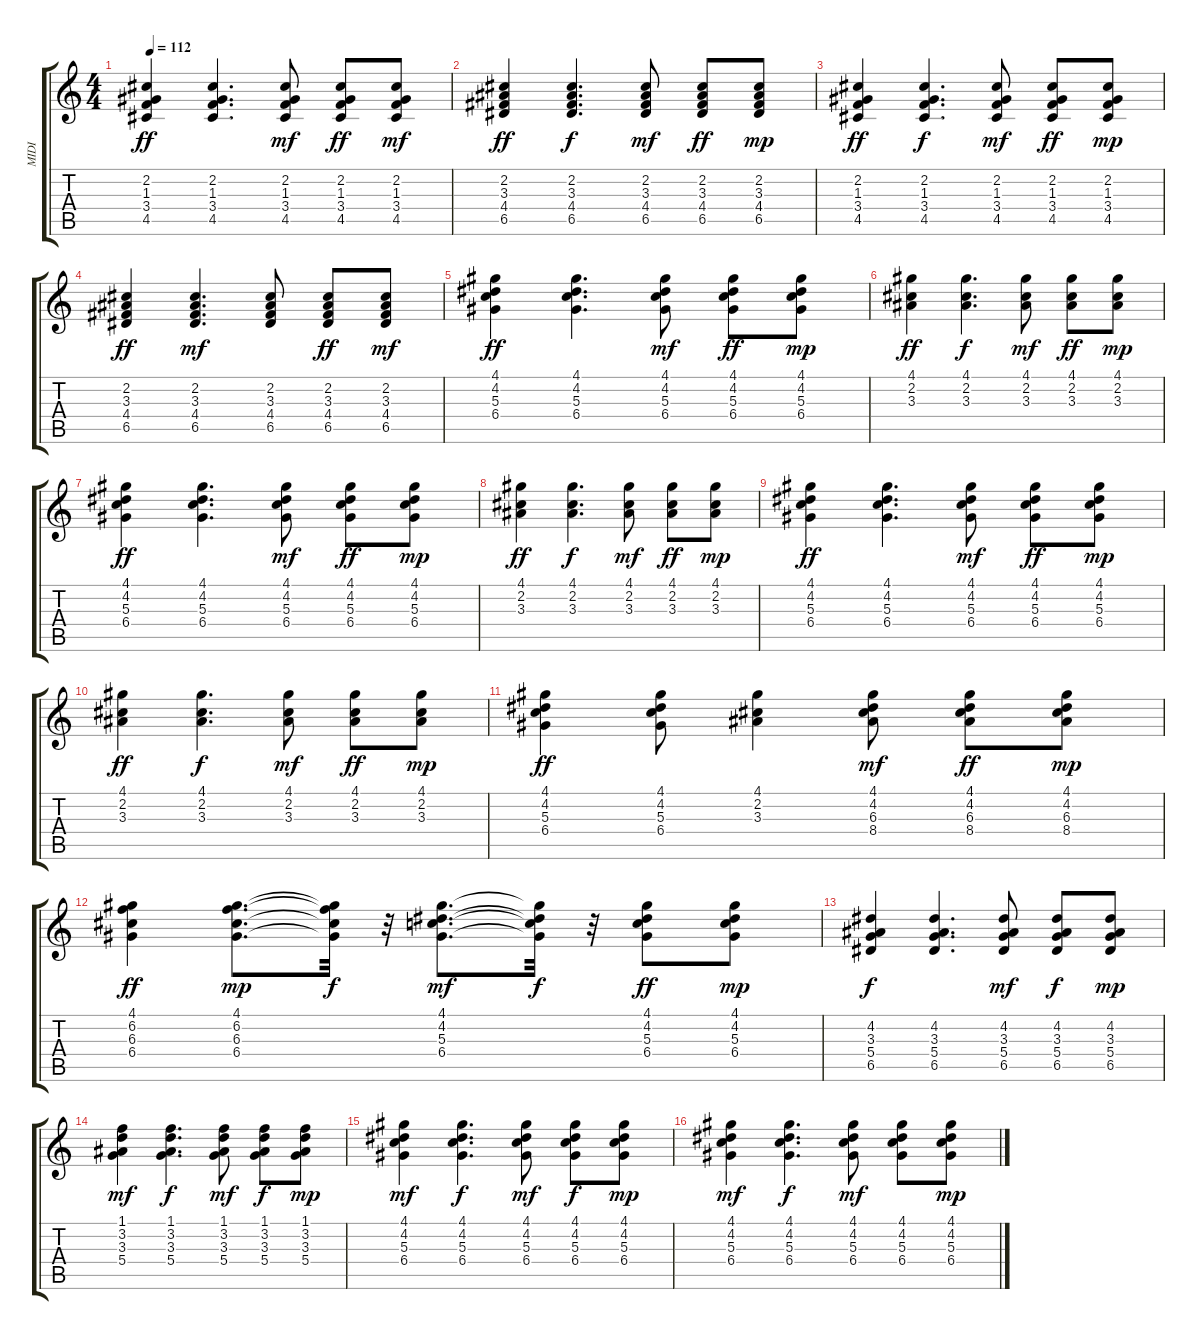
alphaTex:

\track ("MIDI" "MIDI") {instrument acousticguitarsteel}
\staff {score tabs}
\tuning (E4 B3 G3 D3 A2 E2) {hide}
\ts (4 4)
\tempo 112
\clef g2
\ks c
(2.2 1.3 3.4 4.5).4{dy ff} (2.2 1.3 3.4 4.5).4{d} (2.2 1.3 3.4 4.5).8{dy mf} (2.2 1.3 3.4 4.5).8{dy ff} (2.2 1.3 3.4 4.5).8{dy mf} |
(2.2 3.3 4.4 6.5).4{dy ff} (2.2 3.3 4.4 6.5).4{d dy f} (2.2 3.3 4.4 6.5).8{dy mf} (2.2 3.3 4.4 6.5).8{dy ff} (2.2 3.3 4.4 6.5).8{dy mp} |
(2.2 1.3 3.4 4.5).4{dy ff} (2.2 1.3 3.4 4.5).4{d dy f} (2.2 1.3 3.4 4.5).8{dy mf} (2.2 1.3 3.4 4.5).8{dy ff} (2.2 1.3 3.4 4.5).8{dy mp} |
(2.2 3.3 4.4 6.5).4{dy ff} (2.2 3.3 4.4 6.5).4{d dy mf} (2.2 3.3 4.4 6.5).8 (2.2 3.3 4.4 6.5).8{dy ff} (2.2 3.3 4.4 6.5).8{dy mf} |
(4.1 4.2 5.3 6.4).4{dy ff} (4.1 4.2 5.3 6.4).4{d} (4.1 4.2 5.3 6.4).8{dy mf} (4.1 4.2 5.3 6.4).8{dy ff} (4.1 4.2 5.3 6.4).8{dy mp} |
(4.1 2.2 3.3).4{dy ff} (4.1 2.2 3.3).4{d dy f} (4.1 2.2 3.3).8{dy mf} (4.1 2.2 3.3).8{dy ff} (4.1 2.2 3.3).8{dy mp} |
(4.1 4.2 5.3 6.4).4{dy ff} (4.1 4.2 5.3 6.4).4{d} (4.1 4.2 5.3 6.4).8{dy mf} (4.1 4.2 5.3 6.4).8{dy ff} (4.1 4.2 5.3 6.4).8{dy mp} |
(4.1 2.2 3.3).4{dy ff} (4.1 2.2 3.3).4{d dy f} (4.1 2.2 3.3).8{dy mf} (4.1 2.2 3.3).8{dy ff} (4.1 2.2 3.3).8{dy mp} |
(4.1 4.2 5.3 6.4).4{dy ff} (4.1 4.2 5.3 6.4).4{d} (4.1 4.2 5.3 6.4).8{dy mf} (4.1 4.2 5.3 6.4).8{dy ff} (4.1 4.2 5.3 6.4).8{dy mp} |
(4.1 2.2 3.3).4{dy ff} (4.1 2.2 3.3).4{d dy f} (4.1 2.2 3.3).8{dy mf} (4.1 2.2 3.3).8{dy ff} (4.1 2.2 3.3).8{dy mp} |
(4.1 4.2 5.3 6.4).4{dy ff} (4.1 4.2 5.3 6.4).8 (4.1 2.2 3.3).4 (4.1 4.2 6.3 8.4).8{dy mf} (4.1 4.2 6.3 8.4).8{dy ff} (4.1 4.2 6.3 8.4).8{dy mp} |
(4.1 6.2 6.3 6.4).4{dy ff} (4.1 6.2 6.3 6.4).8{d dy mp} (4.1{t} 6.2{t} 6.3{t} 6.4{t}).32{dy f} r.32 (4.1 4.2 5.3 6.4).8{d dy mf} (4.1{t} 4.2{t} 5.3{t} 6.4{t}).32{dy f} r.32 (4.1 4.2 5.3 6.4).8{dy ff} (4.1 4.2 5.3 6.4).8{dy mp} |
(4.2 3.3 5.4 6.5).4{dy f} (4.2 3.3 5.4 6.5).4{d} (4.2 3.3 5.4 6.5).8{dy mf} (4.2 3.3 5.4 6.5).8{dy f} (4.2 3.3 5.4 6.5).8{dy mp} |
(1.1 3.2 3.3 5.4).4{dy mf} (1.1 3.2 3.3 5.4).4{d dy f} (1.1 3.2 3.3 5.4).8{dy mf} (1.1 3.2 3.3 5.4).8{dy f} (1.1 3.2 3.3 5.4).8{dy mp} |
(4.1 4.2 5.3 6.4).4{dy mf} (4.1 4.2 5.3 6.4).4{d dy f} (4.1 4.2 5.3 6.4).8{dy mf} (4.1 4.2 5.3 6.4).8{dy f} (4.1 4.2 5.3 6.4).8{dy mp} |
(4.1 4.2 5.3 6.4).4{dy mf} (4.1 4.2 5.3 6.4).4{d dy f} (4.1 4.2 5.3 6.4).8{dy mf} (4.1 4.2 5.3 6.4).8 (4.1 4.2 5.3 6.4).8{dy mp}
